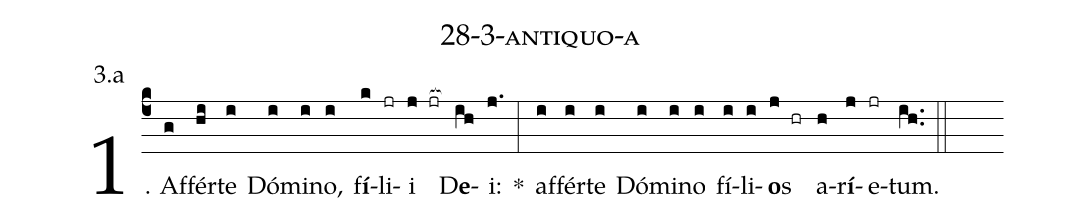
name: 28-3-antiquo-a;
annotation: 3.a;
%%
(c4)1. Af(g)fér(hi)te(i) Dó(i)mi(i)no,(i) f<b>í</b>(k)li(jr)i(j jr[ocb:1{]) D<b>e</b>(ih[ocb:0}])i:(j.) *(:) af(i)fér(i)te(i) Dó(i)mi(i)no(i) fí(i)li(i)<b>o</b>s(j hr) a(h)r<b>í</b>(j)e(jr)tum.(ih..) (::)
